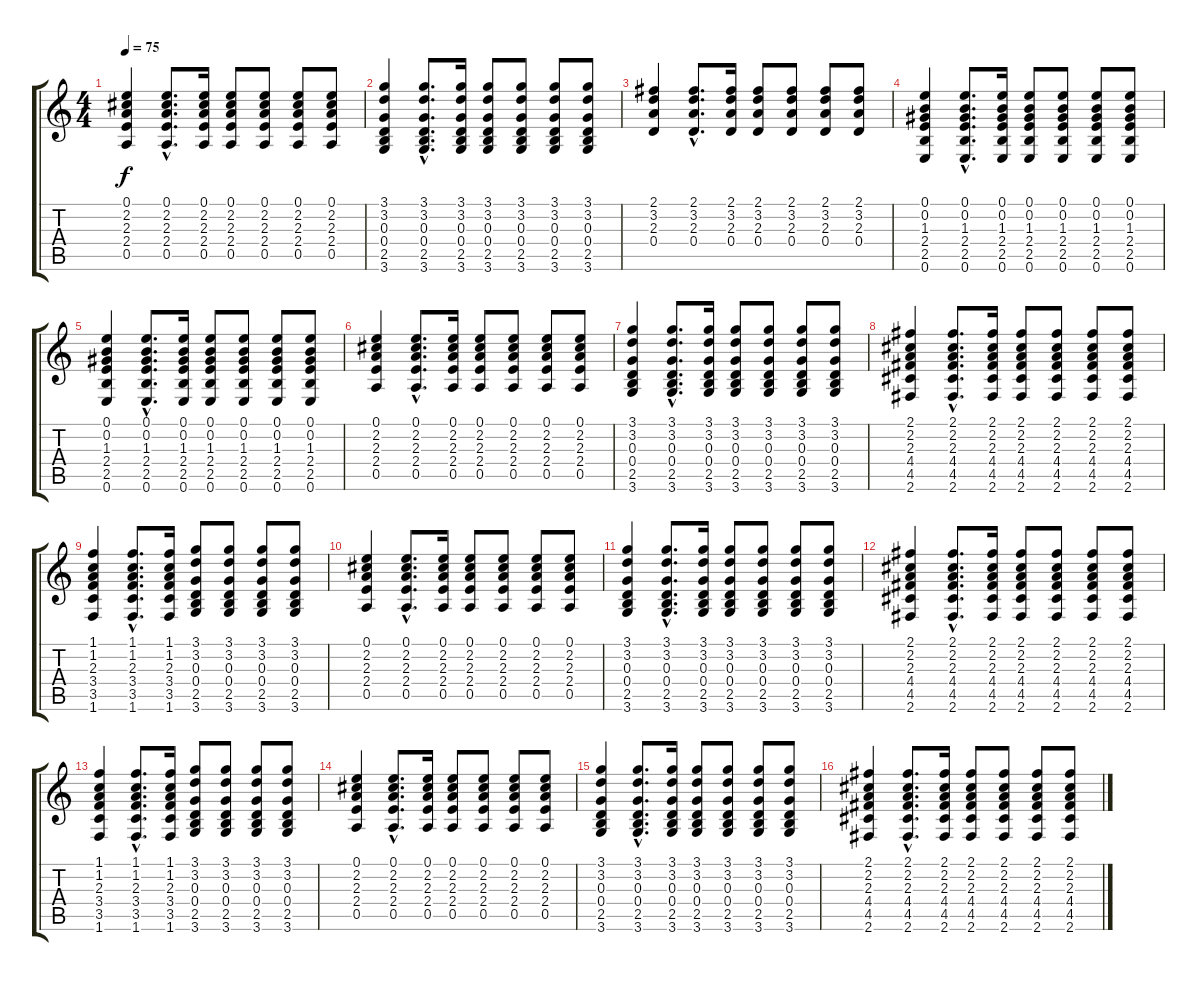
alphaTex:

\track "" {instrument acousticguitarsteel}
\staff {score tabs}
\tuning (E4 B3 G3 D3 A2 E2) {hide}
\ts (4 4)
\tempo 75
\clef g2
\ks c
(0.1 2.2 2.3 2.4 0.5).4{dy f} (0.1{hac} 2.2{hac} 2.3{hac} 2.4{hac} 0.5{hac}).8{d} (0.1 2.2 2.3 2.4 0.5).16 (0.1 2.2 2.3 2.4 0.5).8 (0.1 2.2 2.3 2.4 0.5).8 (0.1 2.2 2.3 2.4 0.5).8 (0.1 2.2 2.3 2.4 0.5).8 |
(3.1 3.2 0.3 0.4 2.5 3.6).4 (3.1{hac} 3.2{hac} 0.3{hac} 0.4{hac} 2.5{hac} 3.6{hac}).8{d} (3.1 3.2 0.3 0.4 2.5 3.6).16 (3.1 3.2 0.3 0.4 2.5 3.6).8 (3.1 3.2 0.3 0.4 2.5 3.6).8 (3.1 3.2 0.3 0.4 2.5 3.6).8 (3.1 3.2 0.3 0.4 2.5 3.6).8 |
(2.1 3.2 2.3 0.4).4 (2.1{hac} 3.2{hac} 2.3{hac} 0.4{hac}).8{d} (2.1 3.2 2.3 0.4).16 (2.1 3.2 2.3 0.4).8 (2.1 3.2 2.3 0.4).8 (2.1 3.2 2.3 0.4).8 (2.1 3.2 2.3 0.4).8 |
(0.1 0.2 1.3 2.4 2.5 0.6).4 (0.1{hac} 0.2{hac} 1.3{hac} 2.4{hac} 2.5{hac} 0.6{hac}).8{d} (0.1 0.2 1.3 2.4 2.5 0.6).16 (0.1 0.2 1.3 2.4 2.5 0.6).8 (0.1 0.2 1.3 2.4 2.5 0.6).8 (0.1 0.2 1.3 2.4 2.5 0.6).8 (0.1 0.2 1.3 2.4 2.5 0.6).8 |
(0.1 0.2 1.3 2.4 2.5 0.6).4 (0.1{hac} 0.2{hac} 1.3{hac} 2.4{hac} 2.5{hac} 0.6{hac}).8{d} (0.1 0.2 1.3 2.4 2.5 0.6).16 (0.1 0.2 1.3 2.4 2.5 0.6).8 (0.1 0.2 1.3 2.4 2.5 0.6).8 (0.1 0.2 1.3 2.4 2.5 0.6).8 (0.1 0.2 1.3 2.4 2.5 0.6).8 |
(0.1 2.2 2.3 2.4 0.5).4 (0.1{hac} 2.2{hac} 2.3{hac} 2.4{hac} 0.5{hac}).8{d} (0.1 2.2 2.3 2.4 0.5).16 (0.1 2.2 2.3 2.4 0.5).8 (0.1 2.2 2.3 2.4 0.5).8 (0.1 2.2 2.3 2.4 0.5).8 (0.1 2.2 2.3 2.4 0.5).8 |
(3.1 3.2 0.3 0.4 2.5 3.6).4 (3.1{hac} 3.2{hac} 0.3{hac} 0.4{hac} 2.5{hac} 3.6{hac}).8{d} (3.1 3.2 0.3 0.4 2.5 3.6).16 (3.1 3.2 0.3 0.4 2.5 3.6).8 (3.1 3.2 0.3 0.4 2.5 3.6).8 (3.1 3.2 0.3 0.4 2.5 3.6).8 (3.1 3.2 0.3 0.4 2.5 3.6).8 |
(2.1 2.2 2.3 4.4 4.5 2.6).4 (2.1{hac} 2.2{hac} 2.3{hac} 4.4{hac} 4.5{hac} 2.6{hac}).8{d} (2.1 2.2 2.3 4.4 4.5 2.6).16 (2.1 2.2 2.3 4.4 4.5 2.6).8 (2.1 2.2 2.3 4.4 4.5 2.6).8 (2.1 2.2 2.3 4.4 4.5 2.6).8 (2.1 2.2 2.3 4.4 4.5 2.6).8 |
(1.1 1.2 2.3 3.4 3.5 1.6).4 (1.1{hac} 1.2{hac} 2.3{hac} 3.4{hac} 3.5{hac} 1.6{hac}).8{d} (1.1 1.2 2.3 3.4 3.5 1.6).16 (3.1 3.2 0.3 0.4 2.5 3.6).8 (3.1 3.2 0.3 0.4 2.5 3.6).8 (3.1 3.2 0.3 0.4 2.5 3.6).8 (3.1 3.2 0.3 0.4 2.5 3.6).8 |
(0.1 2.2 2.3 2.4 0.5).4 (0.1{hac} 2.2{hac} 2.3{hac} 2.4{hac} 0.5{hac}).8{d} (0.1 2.2 2.3 2.4 0.5).16 (0.1 2.2 2.3 2.4 0.5).8 (0.1 2.2 2.3 2.4 0.5).8 (0.1 2.2 2.3 2.4 0.5).8 (0.1 2.2 2.3 2.4 0.5).8 |
(3.1 3.2 0.3 0.4 2.5 3.6).4 (3.1{hac} 3.2{hac} 0.3{hac} 0.4{hac} 2.5{hac} 3.6{hac}).8{d} (3.1 3.2 0.3 0.4 2.5 3.6).16 (3.1 3.2 0.3 0.4 2.5 3.6).8 (3.1 3.2 0.3 0.4 2.5 3.6).8 (3.1 3.2 0.3 0.4 2.5 3.6).8 (3.1 3.2 0.3 0.4 2.5 3.6).8 |
(2.1 2.2 2.3 4.4 4.5 2.6).4 (2.1{hac} 2.2{hac} 2.3{hac} 4.4{hac} 4.5{hac} 2.6{hac}).8{d} (2.1 2.2 2.3 4.4 4.5 2.6).16 (2.1 2.2 2.3 4.4 4.5 2.6).8 (2.1 2.2 2.3 4.4 4.5 2.6).8 (2.1 2.2 2.3 4.4 4.5 2.6).8 (2.1 2.2 2.3 4.4 4.5 2.6).8 |
(1.1 1.2 2.3 3.4 3.5 1.6).4 (1.1{hac} 1.2{hac} 2.3{hac} 3.4{hac} 3.5{hac} 1.6{hac}).8{d} (1.1 1.2 2.3 3.4 3.5 1.6).16 (3.1 3.2 0.3 0.4 2.5 3.6).8 (3.1 3.2 0.3 0.4 2.5 3.6).8 (3.1 3.2 0.3 0.4 2.5 3.6).8 (3.1 3.2 0.3 0.4 2.5 3.6).8 |
(0.1 2.2 2.3 2.4 0.5).4 (0.1{hac} 2.2{hac} 2.3{hac} 2.4{hac} 0.5{hac}).8{d} (0.1 2.2 2.3 2.4 0.5).16 (0.1 2.2 2.3 2.4 0.5).8 (0.1 2.2 2.3 2.4 0.5).8 (0.1 2.2 2.3 2.4 0.5).8 (0.1 2.2 2.3 2.4 0.5).8 |
(3.1 3.2 0.3 0.4 2.5 3.6).4 (3.1{hac} 3.2{hac} 0.3{hac} 0.4{hac} 2.5{hac} 3.6{hac}).8{d} (3.1 3.2 0.3 0.4 2.5 3.6).16 (3.1 3.2 0.3 0.4 2.5 3.6).8 (3.1 3.2 0.3 0.4 2.5 3.6).8 (3.1 3.2 0.3 0.4 2.5 3.6).8 (3.1 3.2 0.3 0.4 2.5 3.6).8 |
(2.1 2.2 2.3 4.4 4.5 2.6).4 (2.1{hac} 2.2{hac} 2.3{hac} 4.4{hac} 4.5{hac} 2.6{hac}).8{d} (2.1 2.2 2.3 4.4 4.5 2.6).16 (2.1 2.2 2.3 4.4 4.5 2.6).8 (2.1 2.2 2.3 4.4 4.5 2.6).8 (2.1 2.2 2.3 4.4 4.5 2.6).8 (2.1 2.2 2.3 4.4 4.5 2.6).8
